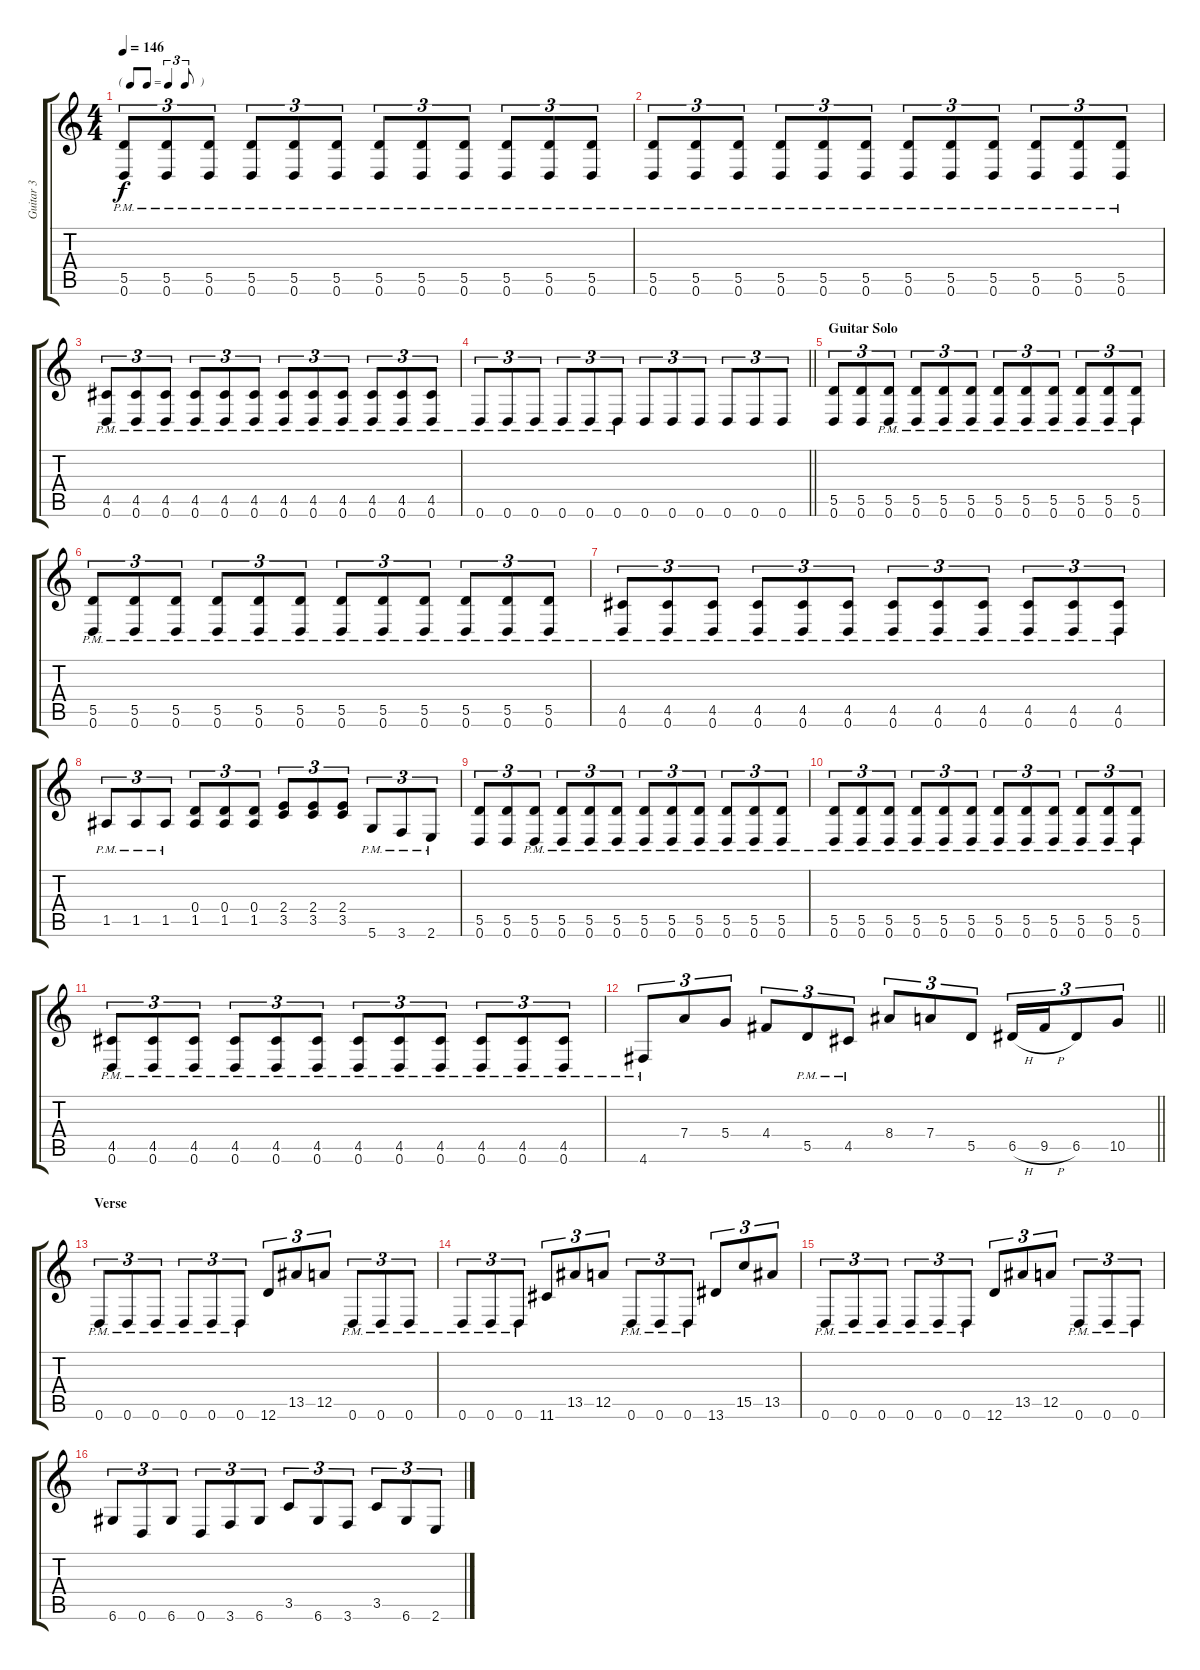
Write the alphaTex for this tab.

\track ("Guitar 3" "Guitar 3") {instrument distortionguitar}
\staff {score tabs}
\tuning (E4 B3 G3 D3 A2 D2) {hide}
\ts (4 4)
\tf triplet8th
\tempo 146
\clef g2
\ks c
(5.5{pm} 0.6{pm}).8{tu (3 2) dy f} (5.5{pm} 0.6{pm}).8{tu (3 2)} (5.5{pm} 0.6{pm}).8{tu (3 2)} (5.5{pm} 0.6{pm}).8{tu (3 2)} (5.5{pm} 0.6{pm}).8{tu (3 2)} (5.5{pm} 0.6{pm}).8{tu (3 2)} (5.5{pm} 0.6{pm}).8{tu (3 2)} (5.5{pm} 0.6{pm}).8{tu (3 2)} (5.5{pm} 0.6{pm}).8{tu (3 2)} (5.5{pm} 0.6{pm}).8{tu (3 2)} (5.5{pm} 0.6{pm}).8{tu (3 2)} (5.5{pm} 0.6{pm}).8{tu (3 2)} |
(5.5{pm} 0.6{pm}).8{tu (3 2)} (5.5{pm} 0.6{pm}).8{tu (3 2)} (5.5{pm} 0.6{pm}).8{tu (3 2)} (5.5{pm} 0.6{pm}).8{tu (3 2)} (5.5{pm} 0.6{pm}).8{tu (3 2)} (5.5{pm} 0.6{pm}).8{tu (3 2)} (5.5{pm} 0.6{pm}).8{tu (3 2)} (5.5{pm} 0.6{pm}).8{tu (3 2)} (5.5{pm} 0.6{pm}).8{tu (3 2)} (5.5{pm} 0.6{pm}).8{tu (3 2)} (5.5{pm} 0.6{pm}).8{tu (3 2)} (5.5{pm} 0.6{pm}).8{tu (3 2)} |
(4.5{pm} 0.6{pm}).8{tu (3 2)} (4.5{pm} 0.6{pm}).8{tu (3 2)} (4.5{pm} 0.6{pm}).8{tu (3 2)} (4.5{pm} 0.6{pm}).8{tu (3 2)} (4.5{pm} 0.6{pm}).8{tu (3 2)} (4.5{pm} 0.6{pm}).8{tu (3 2)} (4.5{pm} 0.6{pm}).8{tu (3 2)} (4.5{pm} 0.6{pm}).8{tu (3 2)} (4.5{pm} 0.6{pm}).8{tu (3 2)} (4.5{pm} 0.6{pm}).8{tu (3 2)} (4.5{pm} 0.6{pm}).8{tu (3 2)} (4.5{pm} 0.6{pm}).8{tu (3 2)} |
\barLineRight lightlight
0.6{pm}.8{tu (3 2)} 0.6{pm}.8{tu (3 2)} 0.6{pm}.8{tu (3 2)} 0.6{pm}.8{tu (3 2)} 0.6{pm}.8{tu (3 2)} 0.6{pm}.8{tu (3 2)} 0.6.8{tu (3 2)} 0.6.8{tu (3 2)} 0.6.8{tu (3 2)} 0.6.8{tu (3 2)} 0.6.8{tu (3 2)} 0.6.8{tu (3 2)} |
\section ("" "Guitar Solo")
(5.5 0.6).8{tu (3 2)} (5.5 0.6).8{tu (3 2)} (5.5{pm} 0.6{pm}).8{tu (3 2)} (5.5{pm} 0.6{pm}).8{tu (3 2)} (5.5{pm} 0.6{pm}).8{tu (3 2)} (5.5{pm} 0.6{pm}).8{tu (3 2)} (5.5{pm} 0.6{pm}).8{tu (3 2)} (5.5{pm} 0.6{pm}).8{tu (3 2)} (5.5{pm} 0.6{pm}).8{tu (3 2)} (5.5{pm} 0.6{pm}).8{tu (3 2)} (5.5{pm} 0.6{pm}).8{tu (3 2)} (5.5{pm} 0.6{pm}).8{tu (3 2)} |
(5.5{pm} 0.6{pm}).8{tu (3 2)} (5.5{pm} 0.6{pm}).8{tu (3 2)} (5.5{pm} 0.6{pm}).8{tu (3 2)} (5.5{pm} 0.6{pm}).8{tu (3 2)} (5.5{pm} 0.6{pm}).8{tu (3 2)} (5.5{pm} 0.6{pm}).8{tu (3 2)} (5.5{pm} 0.6{pm}).8{tu (3 2)} (5.5{pm} 0.6{pm}).8{tu (3 2)} (5.5{pm} 0.6{pm}).8{tu (3 2)} (5.5{pm} 0.6{pm}).8{tu (3 2)} (5.5{pm} 0.6{pm}).8{tu (3 2)} (5.5{pm} 0.6{pm}).8{tu (3 2)} |
(4.5{pm} 0.6{pm}).8{tu (3 2)} (4.5{pm} 0.6{pm}).8{tu (3 2)} (4.5{pm} 0.6{pm}).8{tu (3 2)} (4.5{pm} 0.6{pm}).8{tu (3 2)} (4.5{pm} 0.6{pm}).8{tu (3 2)} (4.5{pm} 0.6{pm}).8{tu (3 2)} (4.5{pm} 0.6{pm}).8{tu (3 2)} (4.5{pm} 0.6{pm}).8{tu (3 2)} (4.5{pm} 0.6{pm}).8{tu (3 2)} (4.5{pm} 0.6{pm}).8{tu (3 2)} (4.5{pm} 0.6{pm}).8{tu (3 2)} (4.5{pm} 0.6{pm}).8{tu (3 2)} |
1.5{pm}.8{tu (3 2)} 1.5{pm}.8{tu (3 2)} 1.5{pm}.8{tu (3 2)} (0.4 1.5).8{tu (3 2)} (0.4 1.5).8{tu (3 2)} (0.4 1.5).8{tu (3 2)} (2.4 3.5).8{tu (3 2)} (2.4 3.5).8{tu (3 2)} (2.4 3.5).8{tu (3 2)} 5.6{pm}.8{tu (3 2)} 3.6{pm}.8{tu (3 2)} 2.6{pm}.8{tu (3 2)} |
(5.5 0.6).8{tu (3 2)} (5.5 0.6).8{tu (3 2)} (5.5{pm} 0.6{pm}).8{tu (3 2)} (5.5{pm} 0.6{pm}).8{tu (3 2)} (5.5{pm} 0.6{pm}).8{tu (3 2)} (5.5{pm} 0.6{pm}).8{tu (3 2)} (5.5{pm} 0.6{pm}).8{tu (3 2)} (5.5{pm} 0.6{pm}).8{tu (3 2)} (5.5{pm} 0.6{pm}).8{tu (3 2)} (5.5{pm} 0.6{pm}).8{tu (3 2)} (5.5{pm} 0.6{pm}).8{tu (3 2)} (5.5{pm} 0.6{pm}).8{tu (3 2)} |
(5.5{pm} 0.6{pm}).8{tu (3 2)} (5.5{pm} 0.6{pm}).8{tu (3 2)} (5.5{pm} 0.6{pm}).8{tu (3 2)} (5.5{pm} 0.6{pm}).8{tu (3 2)} (5.5{pm} 0.6{pm}).8{tu (3 2)} (5.5{pm} 0.6{pm}).8{tu (3 2)} (5.5{pm} 0.6{pm}).8{tu (3 2)} (5.5{pm} 0.6{pm}).8{tu (3 2)} (5.5{pm} 0.6{pm}).8{tu (3 2)} (5.5{pm} 0.6{pm}).8{tu (3 2)} (5.5{pm} 0.6{pm}).8{tu (3 2)} (5.5{pm} 0.6{pm}).8{tu (3 2)} |
(4.5{pm} 0.6{pm}).8{tu (3 2)} (4.5{pm} 0.6{pm}).8{tu (3 2)} (4.5{pm} 0.6{pm}).8{tu (3 2)} (4.5{pm} 0.6{pm}).8{tu (3 2)} (4.5{pm} 0.6{pm}).8{tu (3 2)} (4.5{pm} 0.6{pm}).8{tu (3 2)} (4.5{pm} 0.6{pm}).8{tu (3 2)} (4.5{pm} 0.6{pm}).8{tu (3 2)} (4.5{pm} 0.6{pm}).8{tu (3 2)} (4.5{pm} 0.6{pm}).8{tu (3 2)} (4.5{pm} 0.6{pm}).8{tu (3 2)} (4.5{pm} 0.6{pm}).8{tu (3 2)} |
\barLineRight lightlight
4.6{pm}.8{tu (3 2)} 7.4.8{tu (3 2)} 5.4.8{tu (3 2)} 4.4.8{tu (3 2)} 5.5{pm}.8{tu (3 2)} 4.5{pm}.8{tu (3 2)} 8.4.8{tu (3 2)} 7.4.8{tu (3 2)} 5.5.8{tu (3 2)} 6.5{h}.16{tu (3 2)} 9.5{h}.16{tu (3 2)} 6.5.8{tu (3 2)} 10.5.8{tu (3 2)} |
\section ("" "Verse")
0.6{pm}.8{tu (3 2)} 0.6{pm}.8{tu (3 2)} 0.6{pm}.8{tu (3 2)} 0.6{pm}.8{tu (3 2)} 0.6{pm}.8{tu (3 2)} 0.6{pm}.8{tu (3 2)} 12.6.8{tu (3 2)} 13.5.8{tu (3 2)} 12.5.8{tu (3 2)} 0.6{pm}.8{tu (3 2)} 0.6{pm}.8{tu (3 2)} 0.6{pm}.8{tu (3 2)} |
0.6{pm}.8{tu (3 2)} 0.6{pm}.8{tu (3 2)} 0.6{pm}.8{tu (3 2)} 11.6.8{tu (3 2)} 13.5.8{tu (3 2)} 12.5.8{tu (3 2)} 0.6{pm}.8{tu (3 2)} 0.6{pm}.8{tu (3 2)} 0.6{pm}.8{tu (3 2)} 13.6.8{tu (3 2)} 15.5.8{tu (3 2)} 13.5.8{tu (3 2)} |
0.6{pm}.8{tu (3 2)} 0.6{pm}.8{tu (3 2)} 0.6{pm}.8{tu (3 2)} 0.6{pm}.8{tu (3 2)} 0.6{pm}.8{tu (3 2)} 0.6{pm}.8{tu (3 2)} 12.6.8{tu (3 2)} 13.5.8{tu (3 2)} 12.5.8{tu (3 2)} 0.6{pm}.8{tu (3 2)} 0.6{pm}.8{tu (3 2)} 0.6{pm}.8{tu (3 2)} |
6.6.8{tu (3 2)} 0.6.8{tu (3 2)} 6.6.8{tu (3 2)} 0.6.8{tu (3 2)} 3.6.8{tu (3 2)} 6.6.8{tu (3 2)} 3.5.8{tu (3 2)} 6.6.8{tu (3 2)} 3.6.8{tu (3 2)} 3.5.8{tu (3 2)} 6.6.8{tu (3 2)} 2.6.8{tu (3 2)}
